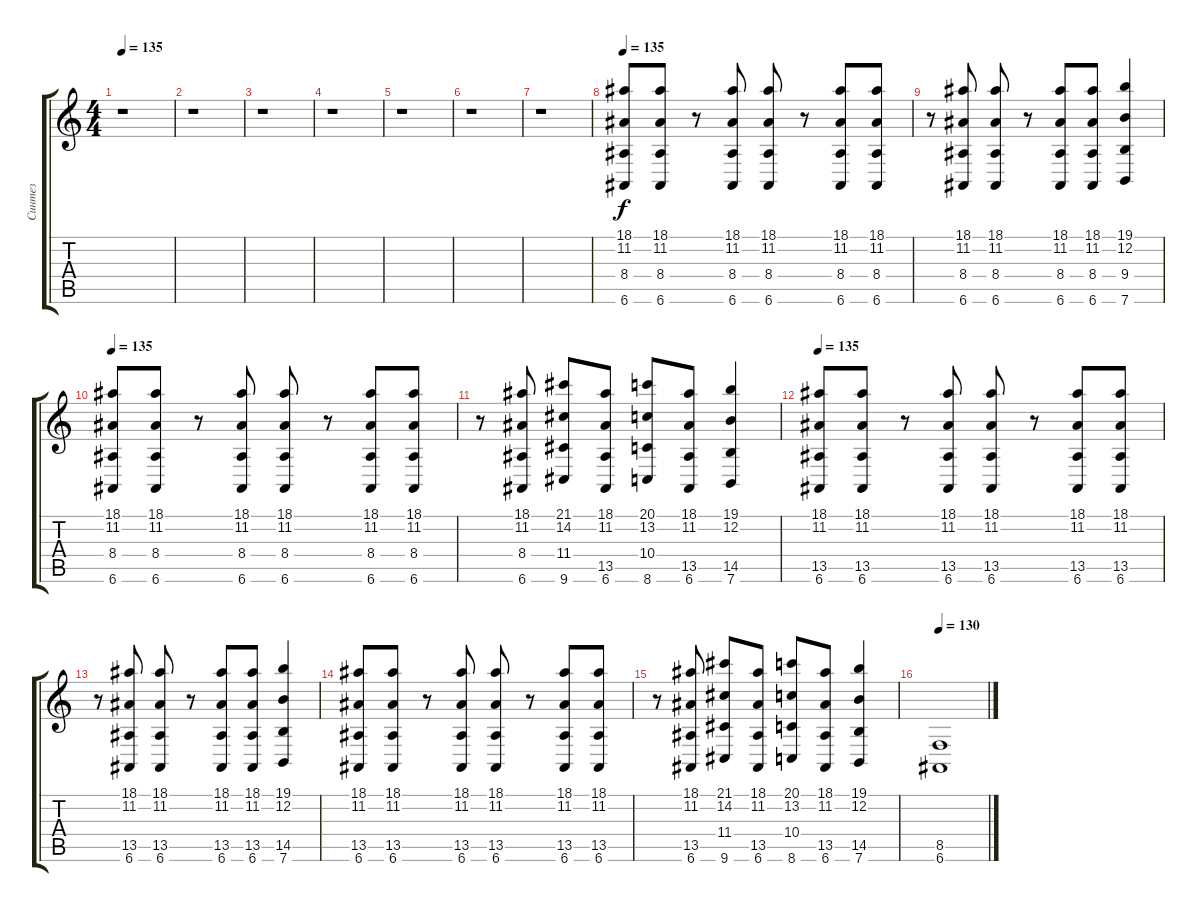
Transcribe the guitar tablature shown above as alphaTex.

\track ("Синтез" "Синтез") {instrument stringensemble1}
\staff {score tabs}
\tuning (E4 B3 G3 D3 A2 E2) {hide}
\ts (4 4)
\tempo 135
\clef g2
\ks c
r.1{dy f} |
r.1 |
r.1 |
r.1 |
r.1 |
r.1 |
r.1 |
\tempo 135
(18.1 11.2 8.4 6.6).8 (18.1 11.2 8.4 6.6).8 r.8 (18.1 11.2 8.4 6.6).8 (18.1 11.2 8.4 6.6).8 r.8 (18.1 11.2 8.4 6.6).8 (18.1 11.2 8.4 6.6).8 |
r.8 (18.1 11.2 8.4 6.6).8 (18.1 11.2 8.4 6.6).8 r.8 (18.1 11.2 8.4 6.6).8 (18.1 11.2 8.4 6.6).8 (19.1 12.2 9.4 7.6).4 |
\tempo 135
(18.1 11.2 8.4 6.6).8 (18.1 11.2 8.4 6.6).8 r.8 (18.1 11.2 8.4 6.6).8 (18.1 11.2 8.4 6.6).8 r.8 (18.1 11.2 8.4 6.6).8 (18.1 11.2 8.4 6.6).8 |
r.8 (18.1 11.2 8.4 6.6).8 (21.1 14.2 11.4 9.6).8 (18.1 11.2 13.5 6.6).8 (20.1 13.2 10.4 8.6).8 (18.1 11.2 13.5 6.6).8 (19.1 12.2 14.5 7.6).4 |
\tempo 135
(18.1 11.2 13.5 6.6).8 (18.1 11.2 13.5 6.6).8 r.8 (18.1 11.2 13.5 6.6).8 (18.1 11.2 13.5 6.6).8 r.8 (18.1 11.2 13.5 6.6).8 (18.1 11.2 13.5 6.6).8 |
r.8 (18.1 11.2 13.5 6.6).8 (18.1 11.2 13.5 6.6).8 r.8 (18.1 11.2 13.5 6.6).8 (18.1 11.2 13.5 6.6).8 (19.1 12.2 14.5 7.6).4 |
(18.1 11.2 13.5 6.6).8 (18.1 11.2 13.5 6.6).8 r.8 (18.1 11.2 13.5 6.6).8 (18.1 11.2 13.5 6.6).8 r.8 (18.1 11.2 13.5 6.6).8 (18.1 11.2 13.5 6.6).8 |
r.8 (18.1 11.2 13.5 6.6).8 (21.1 14.2 11.4 9.6).8 (18.1 11.2 13.5 6.6).8 (20.1 13.2 10.4 8.6).8 (18.1 11.2 13.5 6.6).8 (19.1 12.2 14.5 7.6).4 |
\tempo 130
(8.5 6.6).1{instrument seashore}
